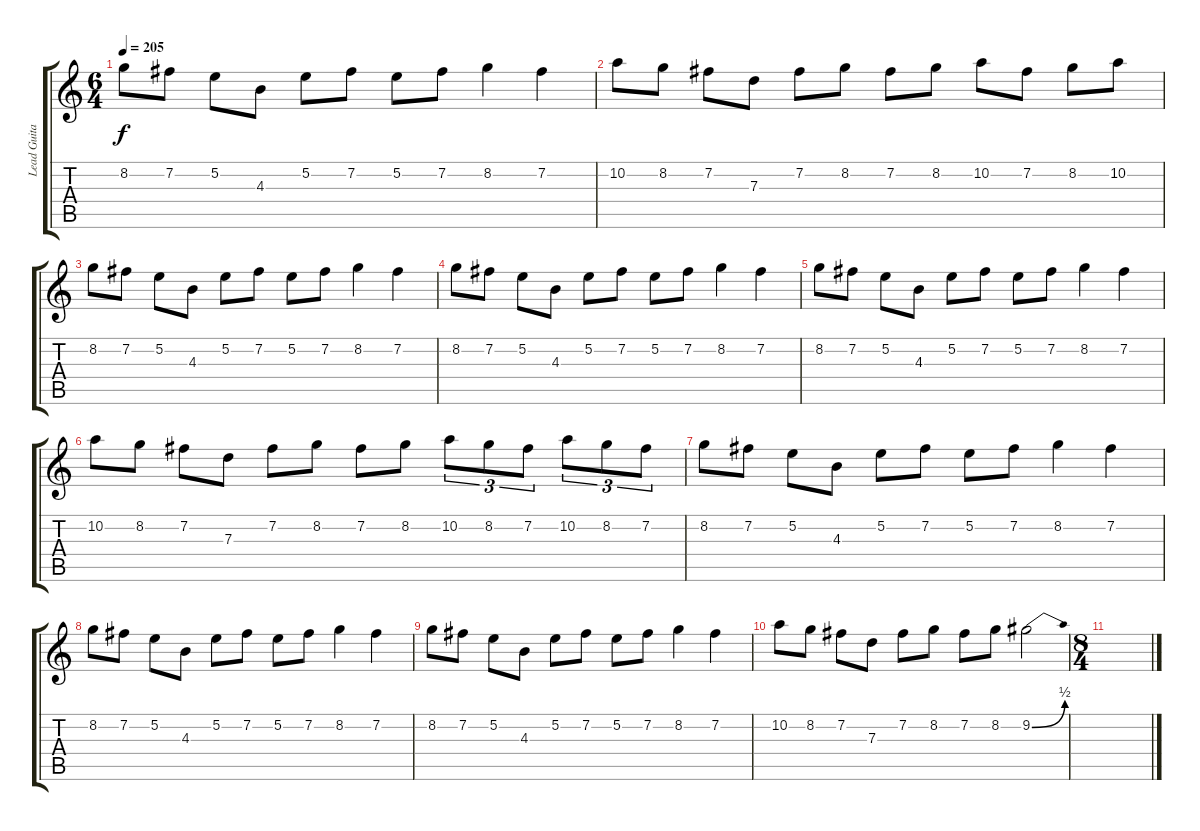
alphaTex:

\track ("Lead Guitar" "Lead Guita") {instrument distortionguitar}
\staff {score tabs}
\tuning (E4 B3 G3 D3 A2 E2) {hide}
\ts (6 4)
\tempo 205
\clef g2
\ks c
8.2.8{dy f} 7.2.8 5.2.8 4.3.8 5.2.8 7.2.8 5.2.8 7.2.8 8.2.4 7.2.4 |
10.2.8 8.2.8 7.2.8 7.3.8 7.2.8 8.2.8 7.2.8 8.2.8 10.2.8 7.2.8 8.2.8 10.2.8 |
8.2.8 7.2.8 5.2.8 4.3.8 5.2.8 7.2.8 5.2.8 7.2.8 8.2.4 7.2.4 |
8.2.8 7.2.8 5.2.8 4.3.8 5.2.8 7.2.8 5.2.8 7.2.8 8.2.4 7.2.4 |
8.2.8 7.2.8 5.2.8 4.3.8 5.2.8 7.2.8 5.2.8 7.2.8 8.2.4 7.2.4 |
10.2.8 8.2.8 7.2.8 7.3.8 7.2.8 8.2.8 7.2.8 8.2.8 10.2.8{tu (3 2)} 8.2.8{tu (3 2)} 7.2.8{tu (3 2)} 10.2.8{tu (3 2)} 8.2.8{tu (3 2)} 7.2.8{tu (3 2)} |
8.2.8 7.2.8 5.2.8 4.3.8 5.2.8 7.2.8 5.2.8 7.2.8 8.2.4 7.2.4 |
8.2.8 7.2.8 5.2.8 4.3.8 5.2.8 7.2.8 5.2.8 7.2.8 8.2.4 7.2.4 |
8.2.8 7.2.8 5.2.8 4.3.8 5.2.8 7.2.8 5.2.8 7.2.8 8.2.4 7.2.4 |
10.2.8 8.2.8 7.2.8 7.3.8 7.2.8 8.2.8 7.2.8 8.2.8 9.2{be (bend 0 0 60 2)}.2 |
\ts (8 4)
